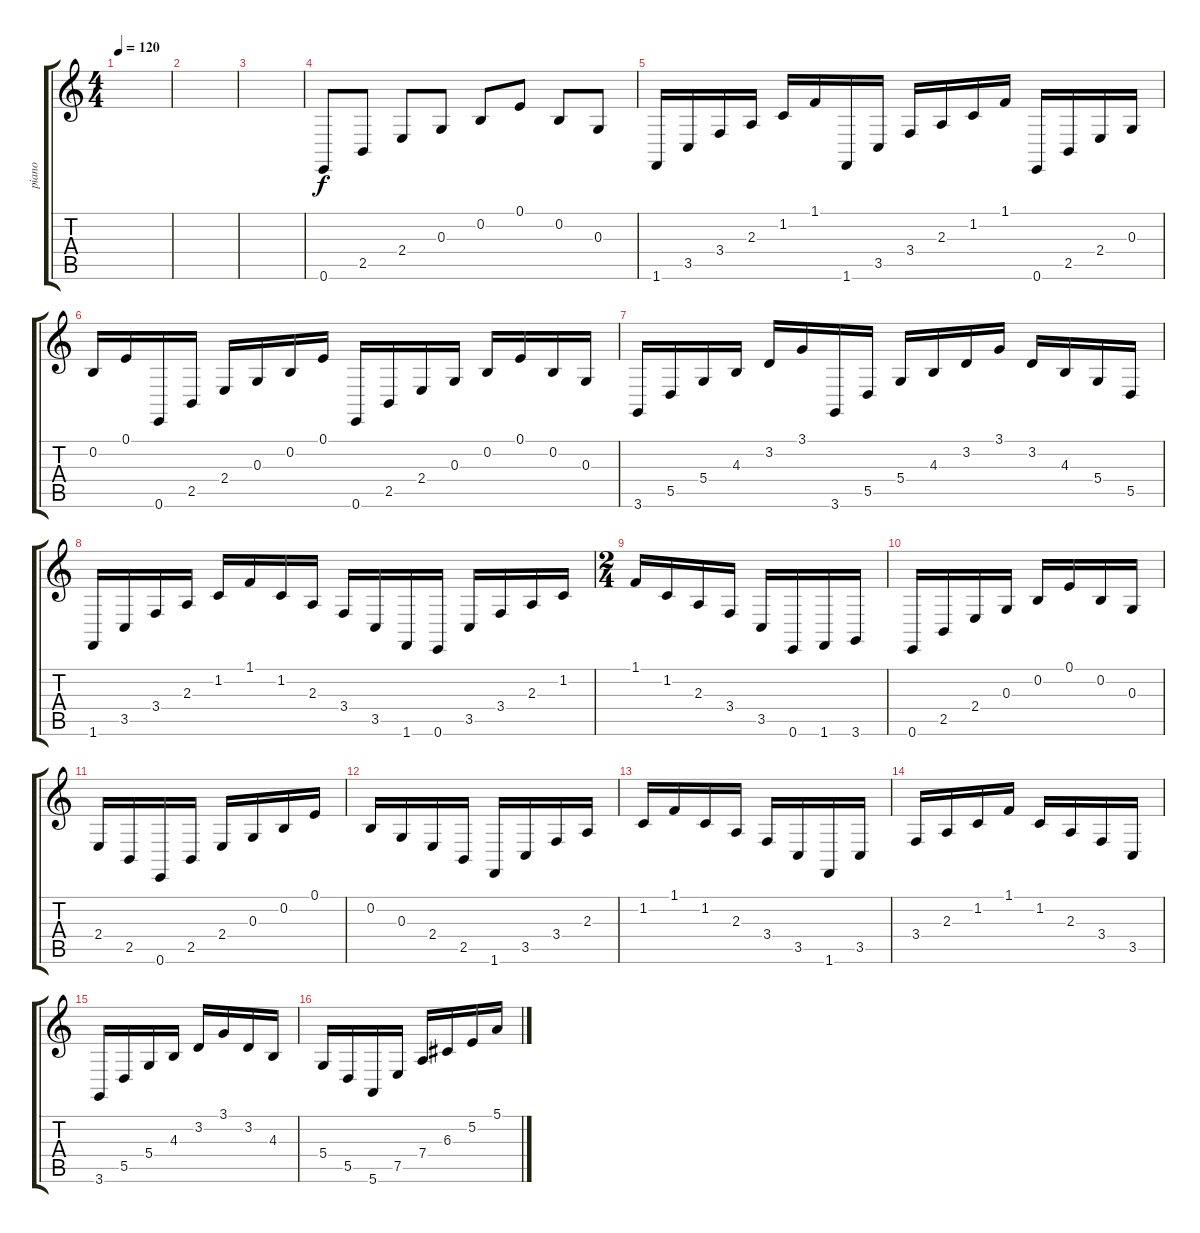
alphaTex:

\track ("piano" "piano") {instrument acousticgrandpiano}
\staff {score tabs}
\tuning (E4 B3 G3 D3 A2 E2) {hide}
\ts (4 4)
\tempo 120
\clef g2
\ks c
|
|
|
0.6.8 2.5.8 2.4.8 0.3.8 0.2.8 0.1.8 0.2.8 0.3.8 |
1.6.16 3.5.16 3.4.16 2.3.16 1.2.16 1.1.16 1.6.16 3.5.16 3.4.16 2.3.16 1.2.16 1.1.16 0.6.16 2.5.16 2.4.16 0.3.16 |
0.2.16 0.1.16 0.6.16 2.5.16 2.4.16 0.3.16 0.2.16 0.1.16 0.6.16 2.5.16 2.4.16 0.3.16 0.2.16 0.1.16 0.2.16 0.3.16 |
3.6.16 5.5.16 5.4.16 4.3.16 3.2.16 3.1.16 3.6.16 5.5.16 5.4.16 4.3.16 3.2.16 3.1.16 3.2.16 4.3.16 5.4.16 5.5.16 |
1.6.16 3.5.16 3.4.16 2.3.16 1.2.16 1.1.16 1.2.16 2.3.16 3.4.16 3.5.16 1.6.16 0.6.16 3.5.16 3.4.16 2.3.16 1.2.16 |
\ts (2 4)
1.1.16 1.2.16 2.3.16 3.4.16 3.5.16 0.6.16 1.6.16 3.6.16 |
0.6.16 2.5.16 2.4.16 0.3.16 0.2.16 0.1.16 0.2.16 0.3.16 |
2.4.16 2.5.16 0.6.16 2.5.16 2.4.16 0.3.16 0.2.16 0.1.16 |
0.2.16 0.3.16 2.4.16 2.5.16 1.6.16 3.5.16 3.4.16 2.3.16 |
1.2.16 1.1.16 1.2.16 2.3.16 3.4.16 3.5.16 1.6.16 3.5.16 |
3.4.16 2.3.16 1.2.16 1.1.16 1.2.16 2.3.16 3.4.16 3.5.16 |
3.6.16 5.5.16 5.4.16 4.3.16 3.2.16 3.1.16 3.2.16 4.3.16 |
5.4.16 5.5.16 5.6.16 7.5.16 7.4.16 6.3.16 5.2.16 5.1.16
